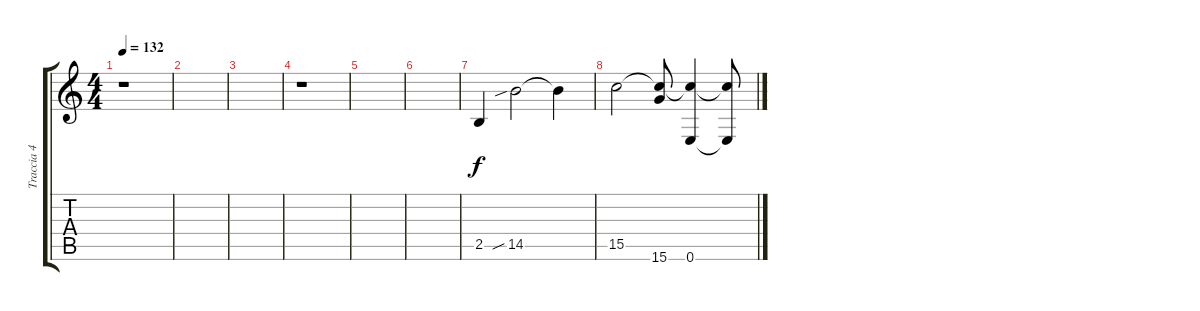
\track ("Traccia 4" "Traccia 4") {instrument overdrivenguitar}
\staff {score tabs}
\tuning (E4 B3 G3 D3 A2 E2) {hide}
\ts (4 4)
\tempo 132
\clef g2
\ks c
r.1{dy f} |
|
|
r.1 |
|
|
2.5.4 14.5{sib}.2 14.5{t}.4 |
15.5.2 (15.5{t} 15.6).8 (15.5{t} 0.6).4 (15.5{t} 0.6{t}).8
